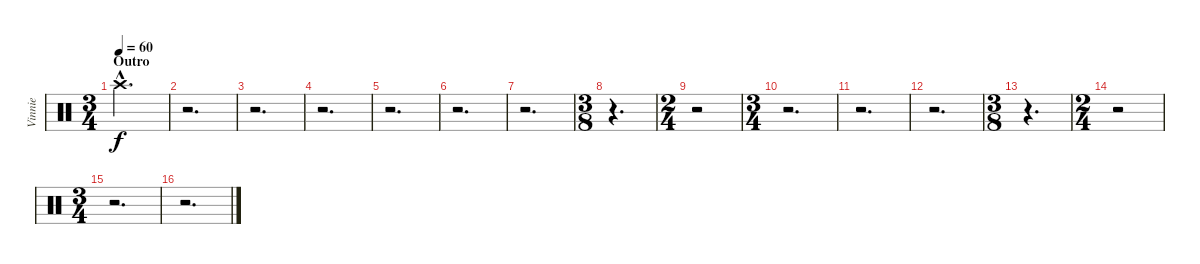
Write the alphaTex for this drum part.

\track ("Vinnie" "Vinnie") {instrument percussion}
\staff {score}
\articulation defaults
\ts (3 4)
\section ("" "Outro")
\tempo 60
\clef neutral
\ks c "Crash high (hit)"{hac t}.2{d dy f}
|
r.2{d} |
r.2{d} |
r.2{d} |
r.2{d} |
r.2{d} |
r.2{d} |
\ts (3 8)
r.4{d} |
\ts (2 4)
r.2 |
\ts (3 4)
r.2{d} |
r.2{d} |
r.2{d} |
\ts (3 8)
r.4{d} |
\ts (2 4)
r.2 |
\ts (3 4)
r.2{d} |
r.2{d}
